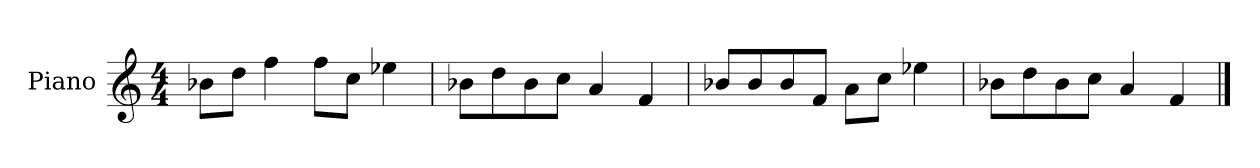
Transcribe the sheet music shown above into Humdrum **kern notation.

**kern
*part1
*staff1
*I"Piano
*I'P-no
*clefG2
*k[]
*M4/4
*MM90
=1
8b-X\L
8dd\J
4ff\
8ff\L
8cc\J
4ee-X\
=2
8b-X\L
8dd\
8b-\
8cc\J
4a/
4f/
=3
8b-X/L
8b-/
8b-/
8f/J
8a\L
8cc\J
4ee-X\
=4
8b-X\L
8dd\
8b-\
8cc\J
4a/
4f/
==
*-
